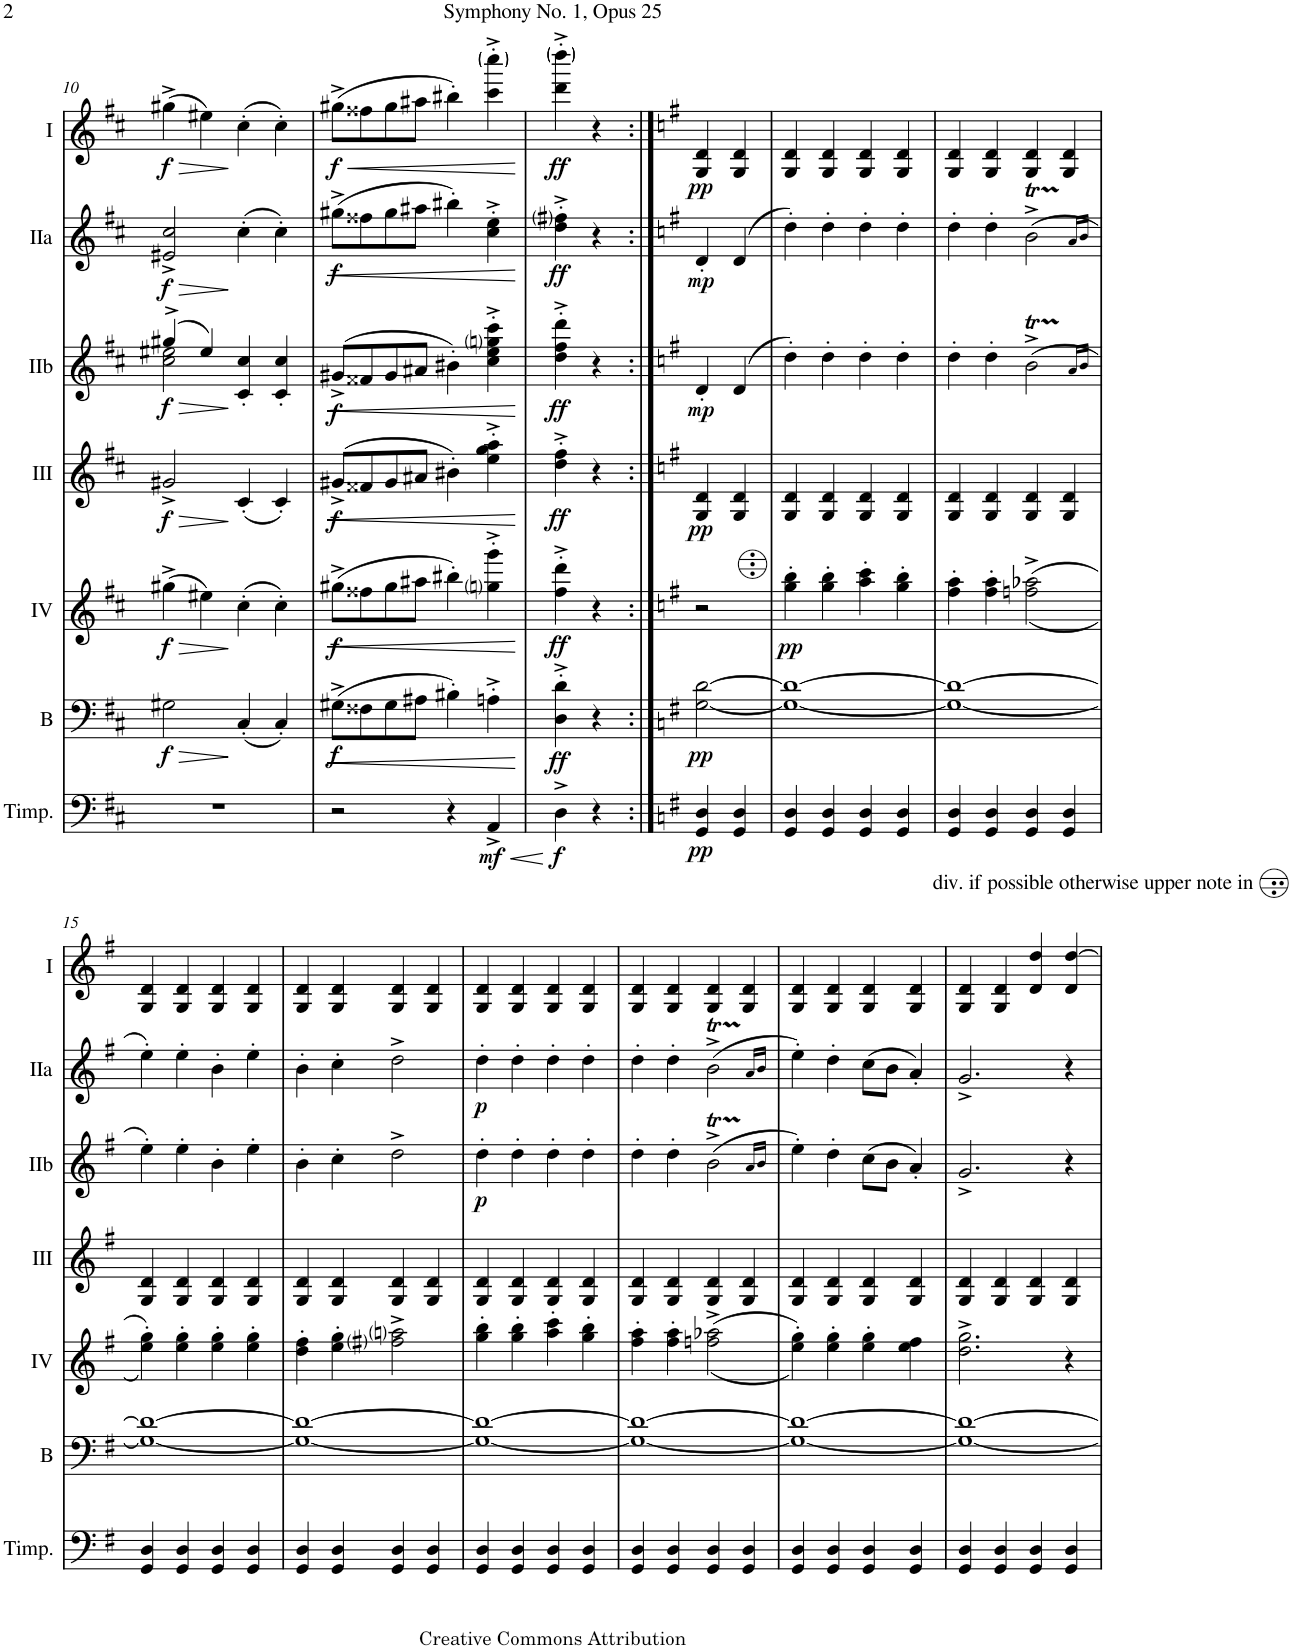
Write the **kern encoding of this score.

**kern	**dynam	**kern	**dynam	**kern	**dynam	**kern	**dynam	**kern	**dynam	**kern	**dynam	**kern	**dynam
*part7	*part7	*part6	*part6	*part5	*part5	*part4	*part4	*part3	*part3	*part2	*part2	*part1	*part1
*staff7	*staff7	*staff6	*staff6	*staff5	*staff5	*staff4	*staff4	*staff3	*staff3	*staff2	*staff2	*staff1	*staff1
*I"Timpani	*	*I"Bass	*	*I"Acc. 4	*	*I"Acc. 3	*	*I"Acc. 2b	*	*I"Acc. 2a	*	*I"Acc. 1	*
*I'Timp.	*	*I'B	*	*	*	*	*	*	*	*	*	*	*
!!LO:PB:g=z
*clefF4	*	*clefF4	*	*clefG2	*	*clefG2	*	*clefG2	*	*clefG2	*	*clefG2	*
*	*	*Trd7c12	*	*Trd7c12	*	*Trd7c12	*	*Trd7c12	*	*	*	*	*
*k[f#c#]	*	*k[f#c#]	*	*k[f#c#]	*	*k[f#c#]	*	*k[f#c#]	*	*k[f#c#]	*	*k[f#c#]	*
*M4/4	*	*M4/4	*	*M4/4	*	*M4/4	*	*M4/4	*	*M4/4	*	*M4/4	*
=10	=10	=10	=10	=10	=10	=10	=10	=10	=10	=10	=10	=10	=10
!	!	!	!LO:HP:b	!	!LO:HP:b	!	!LO:HP:b	!	!LO:HP:b	!	!LO:HP:b	!	!LO:HP:b
*	*	*	*	*	*	*	*	*^	*	*	*	*	*
!	!	!	!LO:DY:n=1:b	!	!LO:DY:n=1:b	!	!LO:DY:n=1:b	!	!	!LO:DY:n=1:b	!	!LO:DY:n=1:b	!	!LO:DY:n=1:b
1r	.	2G#X\	> f	(4gg#X^\	> f	2g#X^/	> f	(4ggg#X^/	2ccc#\ 2eee#X\	> f	2e#X/^ 2cc#/^	> f	(4gg#X^\	> f
.	.	.	.	4ee#X\)	.	.	.	4eee#/)	.	.	.	.	4ee#X\)	.
.	.	(4C#'/	]	(4cc#'\	]	(4c#'/	]	4cc#/' 4ccc#/'	2ryy	]	(4cc#'\	]	(4cc#'\	]
.	.	4C#'/)	.	4cc#'\)	.	4c#'/)	.	4cc#/' 4ccc#/'	.	.	4cc#'\)	.	4cc#'\)	.
*	*	*	*	*	*	*	*	*v	*v	*	*	*	*	*
=11	=11	=11	=11	=11	=11	=11	=11	=11	=11	=11	=11	=11	=11
!	!	!	!LO:DY:b	!	!LO:DY:b	!	!LO:DY:b	!	!LO:DY:b	!	!LO:DY:b	!	!LO:HP:b
!	!	!	!	!	!	!	!	!	!	!	!	!	!LO:DY:n=1:b
2r	.	(8G#X^\L	f	(8gg#X^\L	f	(8g#X^/L	f	(8gg#X^/L	f	(8gg#X^\L	f	(8gg#X^\L	< f
!	!	!	!LO:HP:b	!	!LO:HP:b	!	!LO:HP:b	!	!LO:HP:b	!	!LO:HP:b	!	!
.	.	8F##X\	<	8ff##X\	<	8f##X/	<	8ff##X/	<	8ff##X\	<	8ff##X\	.
.	.	8G#\	.	8gg#\	.	8g#/	.	8gg#/	.	8gg#\	.	8gg#\	.
.	.	8A#X\J	.	8aa#X\J	.	8a#X/J	.	8aa#X/J	.	8aa#X\J	.	8aa#X\J	.
4r	.	4B#X'\)	.	4bb#X'\)	.	4b#X'\)	.	4bb#X'\)	.	4bb#X'\)	.	4bb#X'\)	.
!	!LO:HP:b	!	!	!	!	!	!	!	!	!	!	!	!
!	!LO:DY:n=1:b	!	!	!	!	!	!	!	!	!	!	!	!
4AA^/	< mf	4An'^\	.	4ggni\'^ 4ggg\'^	.	4ee\'^ 4gg\'^ 4aa\'^	.	4ccc#\'^ 4eee\'^ 4gggni\'^ 4cccc#\'^	.	4cc#\'^ 4ee\'^	.	4ccc#\'^ 4cccc#\'^	.
.	.	.	[	.	[	.	[	.	[	.	[	.	[
=12	=12	=12	=12	=12	=12	=12	=12	=12	=12	=12	=12	=12	=12
!	!LO:DY:b	!	!LO:DY:b	!	!LO:DY:b	!	!LO:DY:b	!	!LO:DY:b	!	!LO:DY:b	!	!LO:DY:b
4D^\	f	4D\'^ 4d\'^	ff	4ff#\'^ 4ddd\'^	ff	4dd\'^ 4ff#\'^	ff	4ddd\'^ 4fff#\'^ 4dddd\'^	ff	4dd\'^ 4ff#i\'^	ff	4ddd\'^ 4dddd\'^	ff
4r	[	4r	.	4r	.	4r	.	4r	.	4r	.	4r	.
=12X2:|!	=12X2:|!	=12X2:|!	=12X2:|!	=12X2:|!	=12X2:|!	=12X2:|!	=12X2:|!	=12X2:|!	=12X2:|!	=12X2:|!	=12X2:|!	=12X2:|!	=12X2:|!
*k[f#]	*	*k[f#]	*	*k[f#]	*	*k[f#]	*	*k[f#]	*	*k[f#]	*	*k[f#]	*
!	!LO:DY:b	!	!LO:DY:b	!	!	!	!LO:DY:b	!	!LO:DY:b	!	!LO:DY:b	!	!LO:DY:b
4GG/ 4D/	pp	[2G\ [2d\	pp	2r	.	4G/ 4d/	pp	4d'/	mp	4d'/	mp	4G/ 4d/	pp
4GG/ 4D/	.	.	.	.	.	4G/ 4d/	.	(4d/	.	(4d/	.	4G/ 4d/	.
=13	=13	=13	=13	=13	=13	=13	=13	=13	=13	=13	=13	=13	=13
!	!	!	!	!	!LO:DY:b	!	!	!	!	!	!	!	!
4GG/ 4D/	.	1G_ 1d_	.	4gg\' 4bb\'	pp	4G/ 4d/	.	4dd'\)	.	4dd'\)	.	4G/ 4d/	.
4GG/ 4D/	.	.	.	4gg\' 4bb\'	.	4G/ 4d/	.	4dd'\	.	4dd'\	.	4G/ 4d/	.
4GG/ 4D/	.	.	.	4aa\' 4ccc\'	.	4G/ 4d/	.	4dd'\	.	4dd'\	.	4G/ 4d/	.
4GG/ 4D/	.	.	.	4gg\' 4bb\'	.	4G/ 4d/	.	4dd'\	.	4dd'\	.	4G/ 4d/	.
=14	=14	=14	=14	=14	=14	=14	=14	=14	=14	=14	=14	=14	=14
4GG/ 4D/	.	1G_ 1d_	.	4ff#\' 4aa\'	.	4G/ 4d/	.	4dd'\	.	4dd'\	.	4G/ 4d/	.
4GG/ 4D/	.	.	.	4ff#\' 4aa\'	.	4G/ 4d/	.	4dd'\	.	4dd'\	.	4G/ 4d/	.
4GG/ 4D/	.	.	.	((<2ffn\^ 2aa-X\^	.	4G/ 4d/	.	(2bt^\	.	(2bt^\	.	4G/ 4d/	.
4GG/ 4D/	.	.	.	.	.	4G/ 4d/	.	.	.	.	.	4G/ 4d/	.
.	.	.	.	.	.	.	.	16qa/LL	.	16qa/LL	.	.	.
.	.	.	.	.	.	.	.	16qb/JJ	.	16qb/JJ	.	.	.
!!LO:LB:g=z
=15	=15	=15	=15	=15	=15	=15	=15	=15	=15	=15	=15	=15	=15
4GG/ 4D/	.	1G_ 1d_	.	4ee\' 4gg\'))	.	4G/ 4d/	.	4ee'\)	.	4ee'\)	.	4G/ 4d/	.
4GG/ 4D/	.	.	.	4ee\' 4gg\'	.	4G/ 4d/	.	4ee'\	.	4ee'\	.	4G/ 4d/	.
4GG/ 4D/	.	.	.	4ee\' 4gg\'	.	4G/ 4d/	.	4b'\	.	4b'\	.	4G/ 4d/	.
4GG/ 4D/	.	.	.	4ee\' 4gg\'	.	4G/ 4d/	.	4ee'\	.	4ee'\	.	4G/ 4d/	.
=16	=16	=16	=16	=16	=16	=16	=16	=16	=16	=16	=16	=16	=16
4GG/ 4D/	.	1G_ 1d_	.	4dd\' 4ff#\'	.	4G/ 4d/	.	4b'\	.	4b'\	.	4G/ 4d/	.
4GG/ 4D/	.	.	.	4ee\' 4gg\'	.	4G/ 4d/	.	4cc'\	.	4cc'\	.	4G/ 4d/	.
4GG/ 4D/	.	.	.	2ff#i\^ 2aani\^	.	4G/ 4d/	.	2dd^\	.	2dd^\	.	4G/ 4d/	.
4GG/ 4D/	.	.	.	.	.	4G/ 4d/	.	.	.	.	.	4G/ 4d/	.
=17	=17	=17	=17	=17	=17	=17	=17	=17	=17	=17	=17	=17	=17
!	!	!	!	!	!	!	!	!	!LO:DY:b	!	!LO:DY:b	!	!
4GG/ 4D/	.	1G_ 1d_	.	4gg\' 4bb\'	.	4G/ 4d/	.	4dd'\	p	4dd'\	p	4G/ 4d/	.
4GG/ 4D/	.	.	.	4gg\' 4bb\'	.	4G/ 4d/	.	4dd'\	.	4dd'\	.	4G/ 4d/	.
4GG/ 4D/	.	.	.	4aa\' 4ccc\'	.	4G/ 4d/	.	4dd'\	.	4dd'\	.	4G/ 4d/	.
4GG/ 4D/	.	.	.	4gg\' 4bb\'	.	4G/ 4d/	.	4dd'\	.	4dd'\	.	4G/ 4d/	.
=18	=18	=18	=18	=18	=18	=18	=18	=18	=18	=18	=18	=18	=18
4GG/ 4D/	.	1G_ 1d_	.	4ff#\' 4aa\'	.	4G/ 4d/	.	4dd'\	.	4dd'\	.	4G/ 4d/	.
4GG/ 4D/	.	.	.	4ff#\' 4aa\'	.	4G/ 4d/	.	4dd'\	.	4dd'\	.	4G/ 4d/	.
4GG/ 4D/	.	.	.	((<2ffn\^ 2aa-X\^	.	4G/ 4d/	.	(2bt^\	.	(2bt^\	.	4G/ 4d/	.
4GG/ 4D/	.	.	.	.	.	4G/ 4d/	.	.	.	.	.	4G/ 4d/	.
.	.	.	.	.	.	.	.	16qa/LL	.	16qa/LL	.	.	.
.	.	.	.	.	.	.	.	16qb/JJ	.	16qb/JJ	.	.	.
=19	=19	=19	=19	=19	=19	=19	=19	=19	=19	=19	=19	=19	=19
4GG/ 4D/	.	1G_ 1d_	.	4ee\' 4gg\'))	.	4G/ 4d/	.	4ee'\)	.	4ee'\)	.	4G/ 4d/	.
4GG/ 4D/	.	.	.	4ee\' 4gg\'	.	4G/ 4d/	.	4dd'\	.	4dd'\	.	4G/ 4d/	.
4GG/ 4D/	.	.	.	4ee\' 4gg\'	.	4G/ 4d/	.	(8cc\L	.	(8cc\L	.	4G/ 4d/	.
.	.	.	.	.	.	.	.	8b\J	.	8b\J	.	.	.
4GG/ 4D/	.	.	.	4ee\ 4ff#\	.	4G/ 4d/	.	4a'/)	.	4a'/)	.	4G/ 4d/	.
=20	=20	=20	=20	=20	=20	=20	=20	=20	=20	=20	=20	=20	=20
4GG/ 4D/	.	1G_ 1d_	.	2.dd\^ 2.gg\^	.	4G/ 4d/	.	2.g^/	.	2.g^/	.	4G/ 4d/	.
4GG/ 4D/	.	.	.	.	.	4G/ 4d/	.	.	.	.	.	4G/ 4d/	.
!	!	!	!	!	!	!	!	!	!	!	!	!LO:TX:a:t=div. if possible otherwise upper note in	!
4GG/ 4D/	.	.	.	.	.	4G/ 4d/	.	.	.	.	.	4d/ 4dd/	.
4GG/ 4D/	.	.	.	4r	.	4G/ 4d/	.	4r	.	4r	.	4d/ [4dd/	.
=	=	=	=	=	=	=	=	=	=	=	=	=	=
*-	*-	*-	*-	*-	*-	*-	*-	*-	*-	*-	*-	*-	*-
